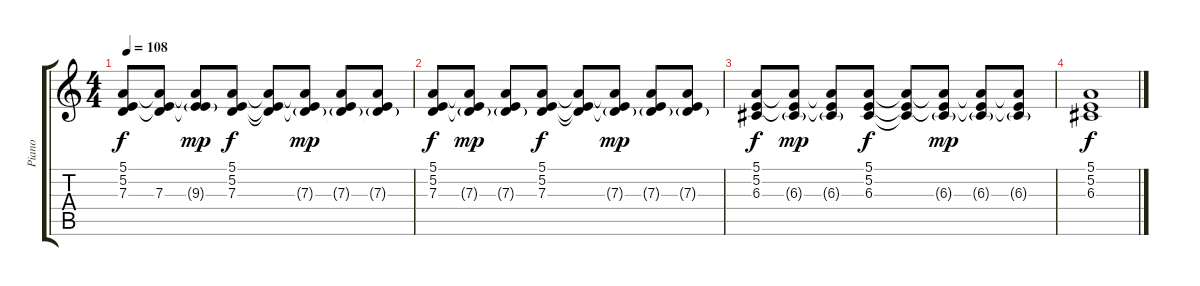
\track ("Piano" "Piano") {instrument acousticgrandpiano}
\staff {score tabs}
\tuning (E4 B3 G3 D3 A2 E2) {hide}
\ts (4 4)
\tempo 108
\clef g2
\ks c
(5.1 5.2 7.3).8{dy f} (5.1{t} 5.2{t} 7.3).8 (5.1{t} 5.2{t} 9.3{g}).8{dy mp} (5.1 5.2 7.3).8{dy f} (5.1{t} 5.2{t} 7.3{t}).8 (5.1{t} 5.2{t} 7.3{g}).8{dy mp} (5.1{t} 5.2{t} 7.3{g}).8 (5.1{t} 5.2{t} 7.3{g}).8 |
(5.1 5.2 7.3).8{dy f} (5.1{t} 5.2{t} 7.3{g}).8{dy mp} (5.1{t} 5.2{t} 7.3{g}).8 (5.1 5.2 7.3).8{dy f} (5.1{t} 5.2{t} 7.3{t}).8 (5.1{t} 5.2{t} 7.3{g}).8{dy mp} (5.1{t} 5.2{t} 7.3{g}).8 (5.1{t} 5.2{t} 7.3{g}).8 |
(5.1 5.2 6.3).8{dy f} (5.1{t} 5.2{t} 6.3{g}).8{dy mp} (5.1{t} 5.2{t} 6.3{g}).8 (5.1 5.2 6.3).8{dy f} (5.1{t} 5.2{t} 6.3{t}).8 (5.1{t} 5.2{t} 6.3{g}).8{dy mp} (5.1{t} 5.2{t} 6.3{g}).8 (5.1{t} 5.2{t} 6.3{g}).8 |
(5.1 5.2 6.3).1{dy f}
